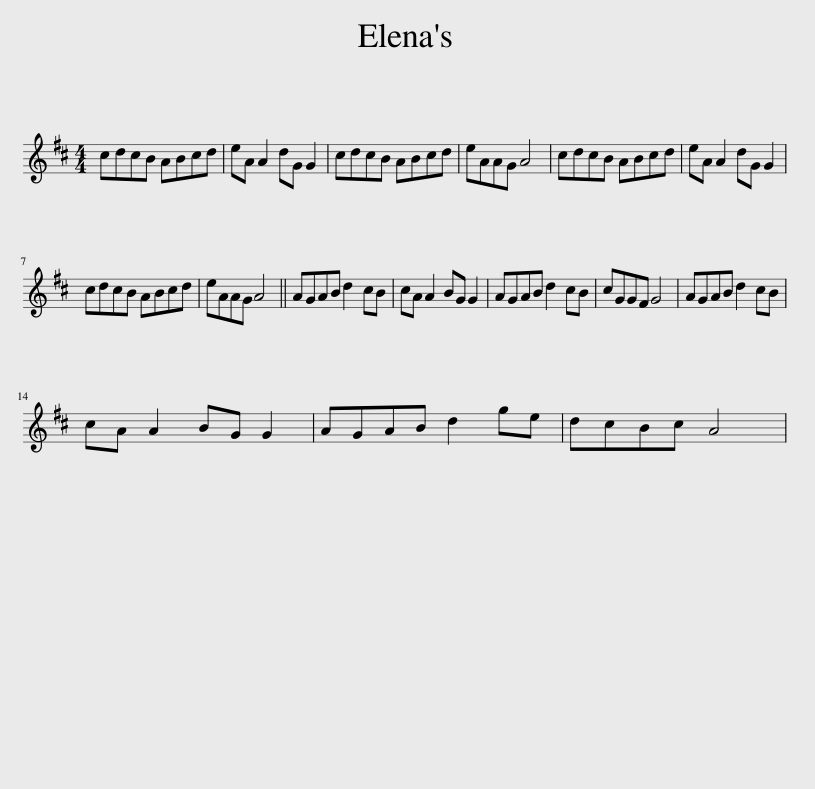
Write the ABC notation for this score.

X:1
L:1/8
M:4/4
I:linebreak $
K:D
V:1 treble
V:1
 cdcB ABcd | eA A2 dG G2 | cdcB ABcd | eAAG A4 | cdcB ABcd | %5
 eA A2 dG G2 |$ cdcB ABcd | eAAG A4 || AGAB d2 cB | cA A2 BG G2 | %10
 AGAB d2 cB | cGGF G4 | AGAB d2 cB |$ cA A2 BG G2 | AGAB d2 ge | %15
 dcBc A4 | %16
